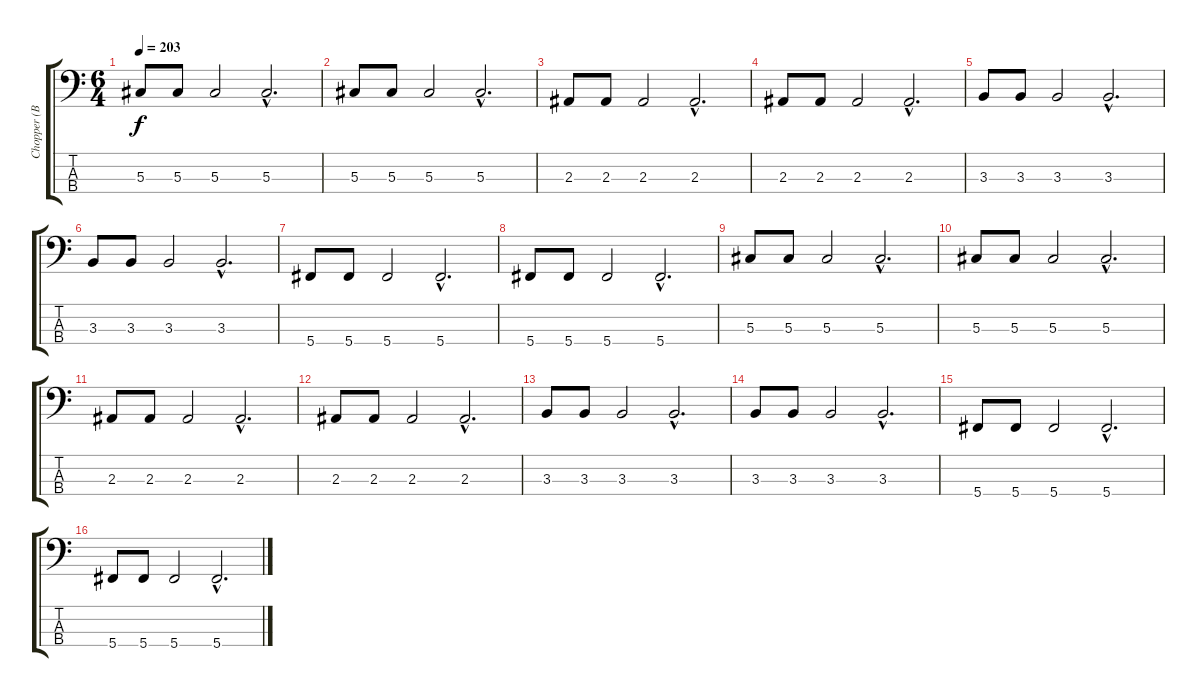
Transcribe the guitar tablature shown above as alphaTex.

\track ("Chopper (Bass)" "Chopper (B") {instrument electricbassfinger}
\staff {score tabs}
\tuning (Gb2 Db2 Ab1 Db1) {hide}
\ts (6 4)
\tempo 203
\clef f4
\ks c
5.3.8{dy f} 5.3.8 5.3.2 5.3{hac}.2{d} |
5.3.8 5.3.8 5.3.2 5.3{hac}.2{d} |
2.3.8 2.3.8 2.3.2 2.3{hac}.2{d} |
2.3.8 2.3.8 2.3.2 2.3{hac}.2{d} |
3.3.8 3.3.8 3.3.2 3.3{hac}.2{d} |
3.3.8 3.3.8 3.3.2 3.3{hac}.2{d} |
5.4.8 5.4.8 5.4.2 5.4{hac}.2{d} |
5.4.8 5.4.8 5.4.2 5.4{hac}.2{d} |
5.3.8 5.3.8 5.3.2 5.3{hac}.2{d} |
5.3.8 5.3.8 5.3.2 5.3{hac}.2{d} |
2.3.8 2.3.8 2.3.2 2.3{hac}.2{d} |
2.3.8 2.3.8 2.3.2 2.3{hac}.2{d} |
3.3.8 3.3.8 3.3.2 3.3{hac}.2{d} |
3.3.8 3.3.8 3.3.2 3.3{hac}.2{d} |
5.4.8 5.4.8 5.4.2 5.4{hac}.2{d} |
5.4.8 5.4.8 5.4.2 5.4{hac}.2{d}
